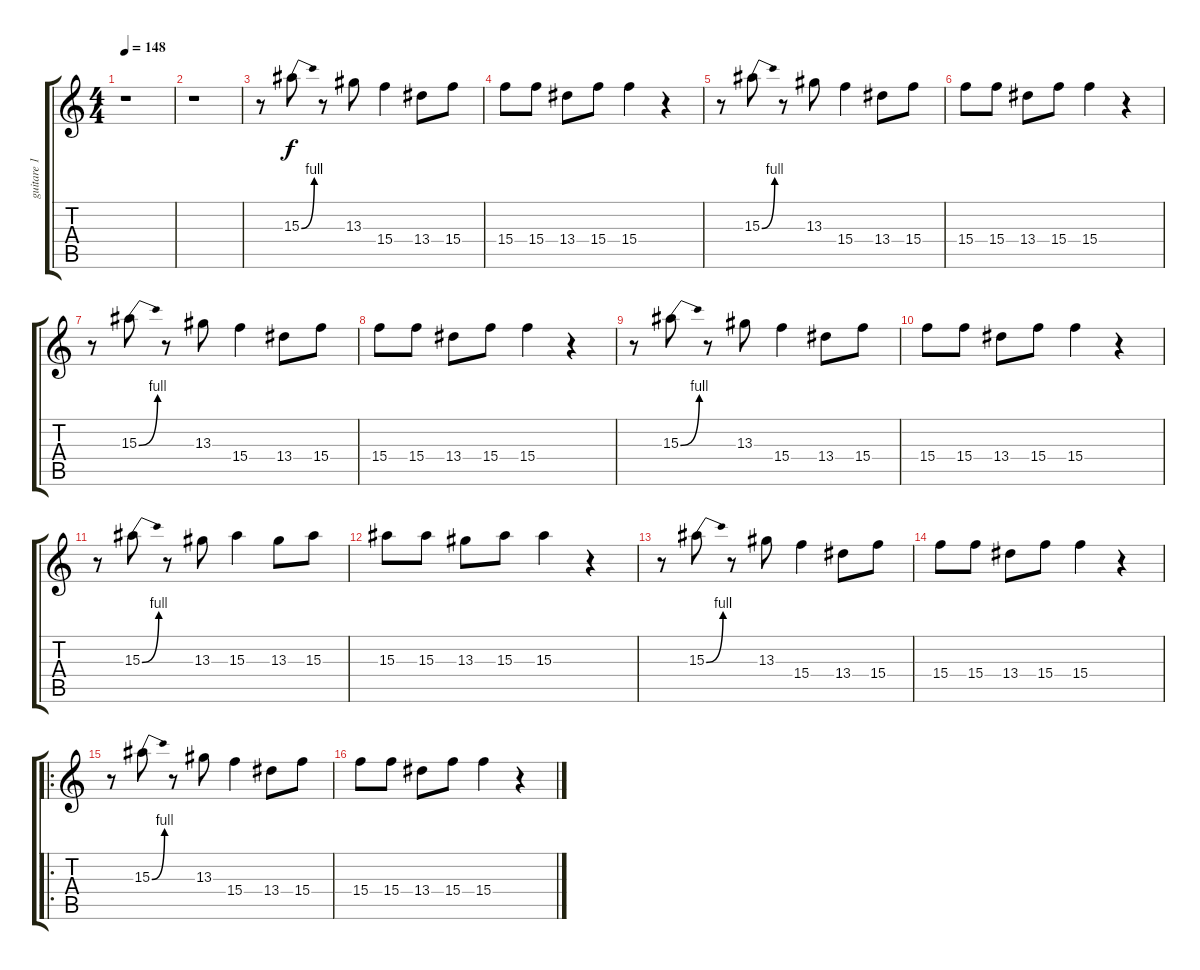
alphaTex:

\track ("guitare 1" "guitare 1") {instrument electricguitarclean}
\staff {score tabs}
\tuning (E4 B3 G3 D3 A2 E2) {hide}
\ts (4 4)
\tempo 148
\clef g2
\ks c
r.1{dy f} |
r.1 |
r.8{instrument overdrivenguitar} 15.3{be (bend 0 0 60 4)}.8 r.8 13.3.8 15.4.4 13.4.8 15.4.8 |
15.4.8 15.4.8 13.4.8 15.4.8 15.4.4 r.4 |
r.8 15.3{be (bend 0 0 60 4)}.8 r.8 13.3.8 15.4.4 13.4.8 15.4.8 |
15.4.8 15.4.8 13.4.8 15.4.8 15.4.4 r.4 |
r.8 15.3{be (bend 0 0 60 4)}.8 r.8 13.3.8 15.4.4 13.4.8 15.4.8 |
15.4.8 15.4.8 13.4.8 15.4.8 15.4.4 r.4 |
r.8 15.3{be (bend 0 0 60 4)}.8 r.8 13.3.8 15.4.4 13.4.8 15.4.8 |
15.4.8 15.4.8 13.4.8 15.4.8 15.4.4 r.4 |
r.8 15.3{be (bend 0 0 60 4)}.8 r.8 13.3.8 15.3.4 13.3.8 15.3.8 |
15.3.8 15.3.8 13.3.8 15.3.8 15.3.4 r.4 |
r.8 15.3{be (bend 0 0 60 4)}.8 r.8 13.3.8 15.4.4 13.4.8 15.4.8 |
15.4.8 15.4.8 13.4.8 15.4.8 15.4.4 r.4 |
\ro
r.8{instrument overdrivenguitar} 15.3{be (bend 0 0 60 4)}.8 r.8 13.3.8 15.4.4 13.4.8 15.4.8 |
15.4.8 15.4.8 13.4.8 15.4.8 15.4.4 r.4
